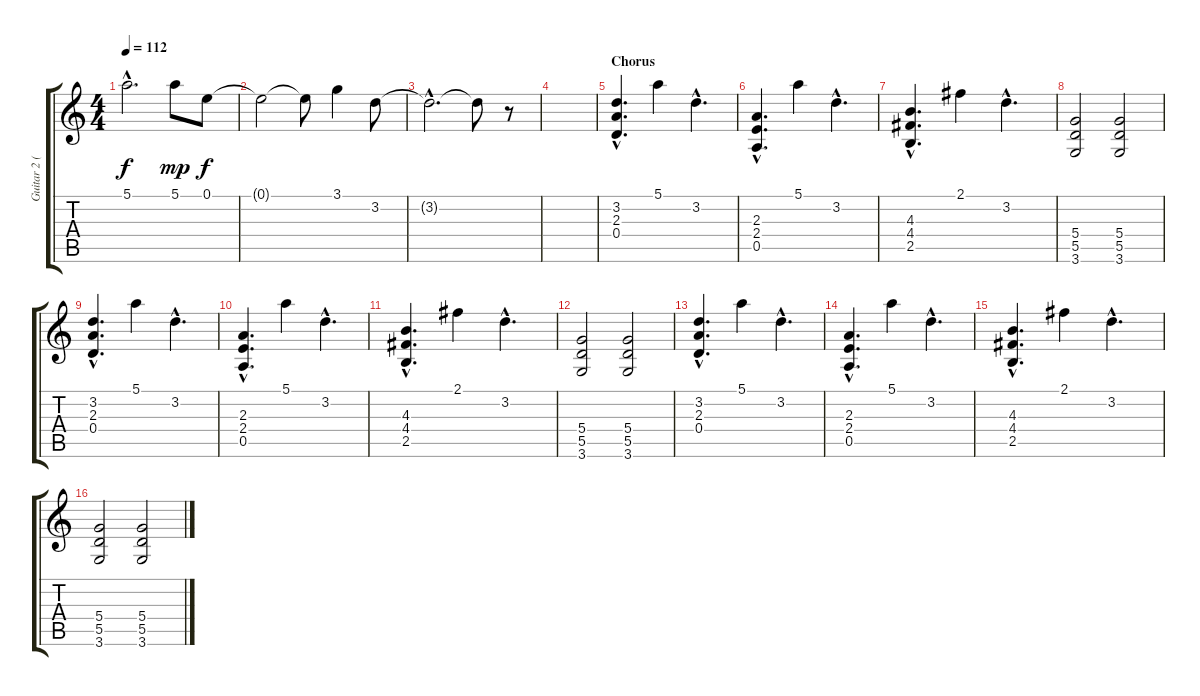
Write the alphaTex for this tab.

\track ("Guitar 2 (Electric)" "Guitar 2 (") {instrument distortionguitar}
\staff {score tabs}
\tuning (E4 B3 G3 D3 A2 E2) {hide}
\ts (4 4)
\tempo 112
\clef g2
\ks c
5.1{hac}.2{d dy f} 5.1.8{dy mp} 0.1.8{dy f} |
0.1{t}.2 0.1{t}.8 3.1.4 3.2.8 |
3.2{hac t}.2{d} 3.2{t}.8 r.8 |
|
\section ("" "Chorus")
(3.2{hac} 2.3{hac} 0.4{hac}).4{d volume 9} 5.1.4 3.2{hac}.4{d} |
(2.3{hac} 2.4{hac} 0.5{hac}).4{d} 5.1.4 3.2{hac}.4{d} |
(4.3{hac} 4.4{hac} 2.5{hac}).4{d} 2.1.4 3.2{hac}.4{d} |
(5.4 5.5 3.6).2 (5.4 5.5 3.6).2 |
(3.2{hac} 2.3{hac} 0.4{hac}).4{d} 5.1.4 3.2{hac}.4{d} |
(2.3{hac} 2.4{hac} 0.5{hac}).4{d} 5.1.4 3.2{hac}.4{d} |
(4.3{hac} 4.4{hac} 2.5{hac}).4{d} 2.1.4 3.2{hac}.4{d} |
(5.4 5.5 3.6).2 (5.4 5.5 3.6).2 |
(3.2{hac} 2.3{hac} 0.4{hac}).4{d} 5.1.4 3.2{hac}.4{d} |
(2.3{hac} 2.4{hac} 0.5{hac}).4{d} 5.1.4 3.2{hac}.4{d} |
(4.3{hac} 4.4{hac} 2.5{hac}).4{d} 2.1.4 3.2{hac}.4{d} |
(5.4 5.5 3.6).2 (5.4 5.5 3.6).2
